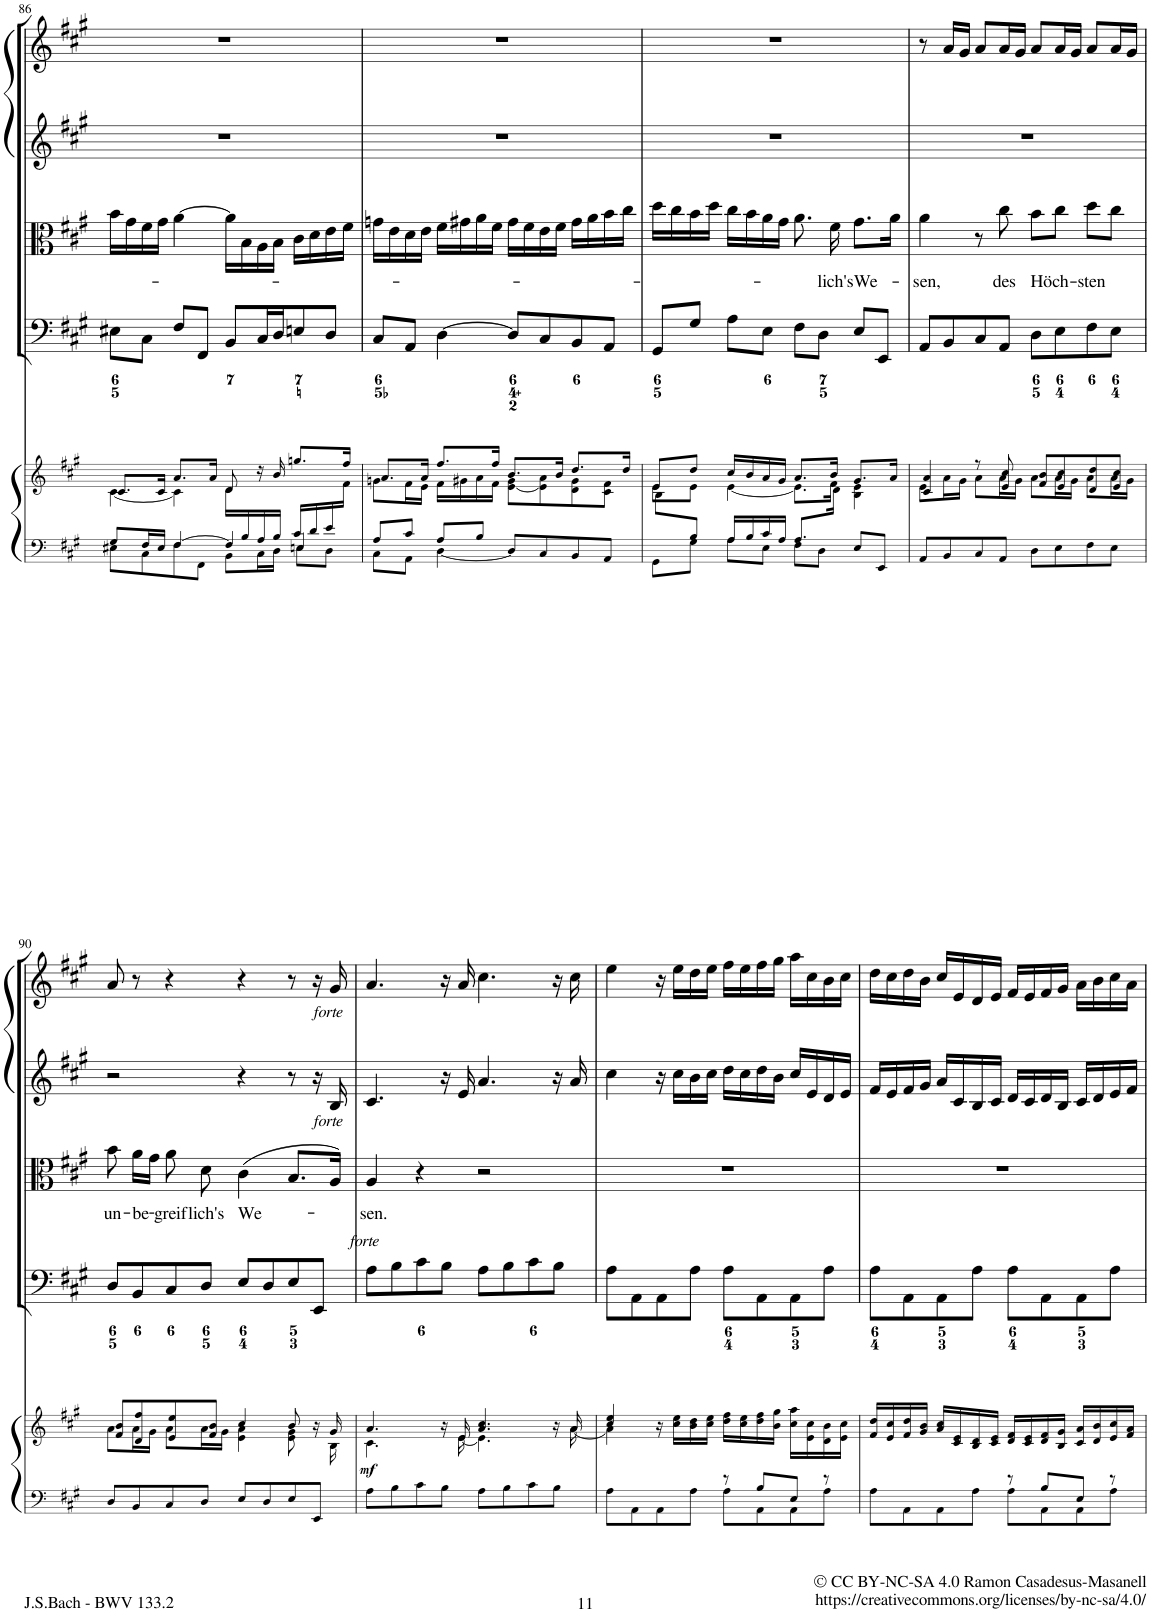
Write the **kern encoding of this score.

**kern	**kern	**dynam	**kern	**dynam	**kern	**text	**kern	**dynam	**kern	**dynam
*part5	*part5	*part5	*part4	*part4	*part3	*part3	*part2	*part2	*part1	*part1
*staff6	*staff5	*staff5/6	*staff4	*staff4	*staff3	*staff3	*staff2	*staff2	*staff1	*staff1
*I"Piano reduction	*	*	*I"Continuo	*	*I"Alto	*	*I"Oboe d'amore II	*	*I"Oboe d'amore I	*
*I'Pno	*	*	*	*	*	*	*I'Ob	*	*I'Ob	*
!!LO:PB:g=z
*clefF4	*clefG2	*	*clefF4	*	*clefC3	*	*clefG2	*	*clefG2	*
*k[f#c#g#]	*k[f#c#g#]	*	*k[f#c#g#]	*	*k[f#c#g#]	*	*k[f#c#g#]	*	*k[f#c#g#]	*
*M2/2	*M2/2	*	*M2/2	*	*M2/2	*	*M2/2	*	*M2/2	*
*met(c|)	*met(c|)	*	*met(c|)	*	*met(c|)	*	*met(c|)	*	*met(c|)	*
=86	=86	=86	=86	=86	=86	=86	=86	=86	=86	=86
*^	*^	*	*	*	*	*	*	*	*	*
*	*^	*	*	*	*	*	*	*	*	*	*	*
16ryy	8G#/L	8E#X\L	8.c#/L	[4c#\	.	8E#X\L	.	16b\LL	.	1r	.	1r	.
.	.	.	.	.	.	.	.	16g#\	.	.	.	.	.
.	16F#/L	8C#\	.	.	.	8C#\J	.	16f#\	.	.	.	.	.
.	16E#/JJ	.	16c#/Jk	.	.	.	.	16g#\JJ	.	.	.	.	.
.	[4F#/	8F#\	8.a/L	4c#\]	.	8F#/L	.	[4a\	.	.	.	.	.
.	.	8FF#\J	.	.	.	8FF#/J	.	.	.	.	.	.	.
.	.	.	16a/Jk	.	.	.	.	.	.	.	.	.	.
.	4F#/]	8BB\L	8d/	16d\LL	.	8BB/L	.	16a\LL]	.	.	.	.	.
16B/	.	.	.	4.ryy	.	.	.	16B\	.	.	.	.	.
16A/	.	16C#\L	16r	.	.	16C#/L	.	16A\	.	.	.	.	.
16B/JJ	.	16D\JJ	16b/	.	.	16D/J	.	16B\JJ	.	.	.	.	.
16c#/LL	4En/	8E\L	8.ggn/L	.	.	8En/	.	16c#\LL	.	.	.	.	.
16d/	.	.	.	.	.	.	.	16d\	.	.	.	.	.
16e/	.	8D\J	.	.	.	8D/J	.	16e\	.	.	.	.	.
16ryy	.	.	16ff#/Jk	16f#\JJ	.	.	.	16f#\JJ	.	.	.	.	.
*	*v	*v	*	*	*	*	*	*	*	*	*	*	*
=87	=87	=87	=87	=87	=87	=87	=87	=87	=87	=87	=87	=87
8A/L	8C#\L	8.a/L	8gn\L	.	8C#/L	.	16gn\LL	.	1r	.	1r	.
.	.	.	.	.	.	.	16e\	.	.	.	.	.
8c#/J	8AA\J	.	16f#\L	.	8AA/J	.	16d\	.	.	.	.	.
.	.	16a/Jk	16e\JJ	.	.	.	16e\JJ	.	.	.	.	.
8A/L	[4D\	8.ff#/L	16f#\LL	.	[4D\	.	16f#\LL	.	.	.	.	.
.	.	.	16g#X\	.	.	.	16g#X\	.	.	.	.	.
8B/J	.	.	16a\	.	.	.	16a\	.	.	.	.	.
.	.	16ff#/Jk	16f#\JJ	.	.	.	16f#\JJ	.	.	.	.	.
2ryy	8D/L]	8.b/L	[8e\ 8g#\L	.	8D/L]	.	16g#\LL	.	.	.	.	.
.	.	.	.	.	.	.	16f#\	.	.	.	.	.
.	8C#/	.	8e\] 8a\	.	8C#/	.	16e\	.	.	.	.	.
.	.	16b/Jk	.	.	.	.	16f#\JJ	.	.	.	.	.
.	8BB/	8.dd/L	8d\ 8g#\	.	8BB/	.	16g#\LL	.	.	.	.	.
.	.	.	.	.	.	.	16a\	.	.	.	.	.
.	8AA/J	.	8c#\ 8f#\J	.	8AA/J	.	16b\	.	.	.	.	.
.	.	16dd/Jk	.	.	.	.	16cc#\JJ	.	.	.	.	.
=88	=88	=88	=88	=88	=88	=88	=88	=88	=88	=88	=88	=88
*	*	*	*^	*	*	*	*	*	*	*	*	*
8ryy	8GG#\L	8e/L	8e\L	8B\L	.	8GG#/L	.	16dd\LL	.	1r	.	1r	.
.	.	.	.	.	.	.	.	16cc#\	.	.	.	.	.
8B/J	8G#\J	8dd/J	8e\J	16ryy	.	8G#/J	.	16b\	.	.	.	.	.
*	*	*	*v	*v	*	*	*	*	*	*	*	*	*
.	.	.	.	.	.	.	16dd\JJ	.	.	.	.	.
16A/LL	8A\L	16cc#/LL	[4e\	.	8A\L	.	16cc#\LL	.	.	.	.	.
16B/	.	16b/	.	.	.	.	16b\	.	.	.	.	.
16c#/	8E\J	16a/	.	.	8E\J	.	16a\	.	.	.	.	.
16A/JJ	.	16g#/JJ	.	.	.	.	16g#\JJ	.	.	.	.	.
8.A/L	8F#\L	8.a/L	8.e\L]	.	8F#\L	.	8.a\	.	.	.	.	.
.	8D\J	.	.	.	8D\J	.	.	.	.	.	.	.
*	*	*	*^	*	*	*	*	*	*	*	*	*
!	!	!	!	!	!	!	!	!	!LO:LY:b	!	!	!	!
16ryy	.	16b/Jk	16f#\Jk	16d\Jk	.	.	.	16f#\	-lich's	.	.	.	.
!	!	!	!	!	!	!	!	!	!LO:LY:b	!	!	!	!
4ryy	8E/L	8.g#/L	4B\ 4e\	4ryy	.	8E/L	.	8.g#\L	We-	.	.	.	.
.	8EE/J	.	.	.	.	8EE/J	.	.	.	.	.	.	.
.	.	16a/Jk	.	.	.	.	.	16a\Jk	.	.	.	.	.
*v	*v	*	*	*	*	*	*	*	*	*	*	*	*
*	*	*v	*v	*	*	*	*	*	*	*	*	*
=89	=89	=89	=89	=89	=89	=89	=89	=89	=89	=89	=89
!	!	!	!	!	!	!	!LO:LY:b	!	!	!	!
8AA/L	4c#/ 4a/	8e\L	.	8AA/L	.	4a\	-sen,	1r	.	8r	.
8BB/	.	16a\L	.	8BB/	.	.	.	.	.	16a/LL	.
.	.	16g#\JJ	.	.	.	.	.	.	.	16g#/JJ	.
8C#/	8r	8a\L	.	8C#/	.	8r	.	.	.	8a/L	.
!	!	!	!	!	!	!	!LO:LY:b	!	!	!	!
8AA/J	8e/ 8cc#/	16a\L	.	8AA/J	.	8cc#\	des	.	.	16a/L	.
.	.	16g#\JJ	.	.	.	.	.	.	.	16g#/JJ	.
!	!	!	!	!	!	!	!LO:LY:b	!	!	!	!
8D\L	8f#/ 8b/L	8a\L	.	8D\L	.	8b\L	Höch-	.	.	8a/L	.
8E\	8e/ 8cc#/	16a\L	.	8E\	.	8cc#\J	.	.	.	16a/L	.
.	.	16g#\JJ	.	.	.	.	.	.	.	16g#/JJ	.
!	!	!	!	!	!	!	!LO:LY:b	!	!	!	!
8F#\	8d/ 8dd/	8a\L	.	8F#\	.	8dd\L	-sten	.	.	8a/L	.
8E\J	8e/ 8cc#/J	16a\L	.	8E\J	.	8cc#\J	.	.	.	16a/L	.
.	.	16g#\JJ	.	.	.	.	.	.	.	16g#/JJ	.
!!LO:LB:g=z
=90	=90	=90	=90	=90	=90	=90	=90	=90	=90	=90	=90
!	!	!	!	!	!	!	!LO:LY:b	!	!	!	!
8D/L	8f#/ 8b/L	8a\L	.	8D/L	.	8b\	un-	2r	.	8a/	.
!	!	!	!	!	!	!	!LO:LY:b	!	!	!	!
8BB/	8d/ 8ff#/	16a\L	.	8BB/	.	16a\LL	-be-	.	.	8r	.
.	.	16g#\JJ	.	.	.	16g#\JJ	.	.	.	.	.
!	!	!	!	!	!	!	!LO:LY:b	!	!	!	!
8C#/	8e/ 8ee/	8a\L	.	8C#/	.	8a\	-greif-	.	.	4r	.
!	!	!	!	!	!	!	!LO:LY:b	!	!	!	!
8D/J	8f#/ 8b/J	16a\L	.	8D/J	.	8d\	-lich's	.	.	.	.
.	.	16g#\JJ	.	.	.	.	.	.	.	.	.
!	!	!	!	!	!	!	!LO:LY:b	!	!	!	!
8E/L	4cc#/	4e\ 4a\	.	8E/L	.	(4c#\	We-	4r	.	4r	.
8D/	.	.	.	8D/	.	.	.	.	.	.	.
8E/	8b/	8e\ 8g#\	.	8E/	.	8.B/L	.	8r	.	8r	.
8EE/J	16r	16ryy	.	8EE/J	.	.	.	16r	.	16r	.
!	!	!	!	!	!	!	!	!	!LO:DY:b	!	!LO:DY:b
.	16g#/	16B\	.	.	.	16A/Jk)	.	16B/	other-dynamics	16g#/	other-dynamics
=91	=91	=91	=91	=91	=91	=91	=91	=91	=91	=91	=91
!	!	!	!LO:DY:b	!	!LO:DY:a	!	!LO:LY:b	!	!	!	!
8A\L	4.a/	4.c#\	mf	8A\L	other-dynamics	4A/	-sen.	4.c#/	.	4.a/	.
8B\	.	.	.	8B\	.	.	.	.	.	.	.
8c#\	.	.	.	8c#\	.	4r	.	.	.	.	.
8B\J	16r	16ryy	.	8B\J	.	.	.	16r	.	16r	.
.	16e/	[16e\	.	.	.	.	.	16e/	.	16a/	.
8A\L	4.a/ 4.cc#/	4.e\]	.	8A\L	.	2r	.	4.a/	.	4.cc#\	.
8B\	.	.	.	8B\	.	.	.	.	.	.	.
8c#\	.	.	.	8c#\	.	.	.	.	.	.	.
8B\J	16r	16ryy	.	8B\J	.	.	.	16r	.	16r	.
.	16a/	[16a\	.	.	.	.	.	16a/	.	16cc#\	.
=92	=92	=92	=92	=92	=92	=92	=92	=92	=92	=92	=92
*^	*	*	*	*	*	*	*	*	*	*	*
2ryy	8A\L	4cc#/ 4ee/	4a\]	.	8A\L	.	1r	.	4cc#\	.	4ee\	.
.	8AA\	.	.	.	8AA\	.	.	.	.	.	.	.
.	8AA\	16r	4ryy	.	8AA\	.	.	.	16r	.	16r	.
.	.	16cc#\ 16ee\LL	.	.	.	.	.	.	16cc#\LL	.	16ee\LL	.
.	8A\J	16b\ 16dd\	.	.	8A\J	.	.	.	16b\	.	16dd\	.
.	.	16cc#\ 16ee\JJ	.	.	.	.	.	.	16cc#\JJ	.	16ee\JJ	.
8r	8A\L	16dd\ 16ff#\LL	2ryy	.	8A\L	.	.	.	16dd\LL	.	16ff#\LL	.
.	.	16cc#\ 16ee\	.	.	.	.	.	.	16cc#\	.	16ee\	.
8B/L	8AA\	16dd\ 16ff#\	.	.	8AA\	.	.	.	16dd\	.	16ff#\	.
.	.	16b\ 16gg#\JJ	.	.	.	.	.	.	16b\JJ	.	16gg#\JJ	.
8E/J	8AA\	16cc#\ 16aa\LL	.	.	8AA\	.	.	.	16cc#/LL	.	16aa\LL	.
.	.	16e\ 16cc#\	.	.	.	.	.	.	16e/	.	16cc#\	.
8r	8A\J	16d\ 16b\	.	.	8A\J	.	.	.	16d/	.	16b\	.
.	.	16e\ 16cc#\JJ	.	.	.	.	.	.	16e/JJ	.	16cc#\JJ	.
*	*	*v	*v	*	*	*	*	*	*	*	*	*
=93	=93	=93	=93	=93	=93	=93	=93	=93	=93	=93	=93
2ryy	8A\L	16f#/ 16dd/LL	.	8A\L	.	1r	.	16f#/LL	.	16dd\LL	.
.	.	16e/ 16cc#/	.	.	.	.	.	16e/	.	16cc#\	.
.	8AA\	16f#/ 16dd/	.	8AA\	.	.	.	16f#/	.	16dd\	.
.	.	16g#/ 16b/JJ	.	.	.	.	.	16g#/JJ	.	16b\JJ	.
.	8AA\	16a/ 16cc#/LL	.	8AA\	.	.	.	16a/LL	.	16cc#/LL	.
.	.	16c#/ 16e/	.	.	.	.	.	16c#/	.	16e/	.
.	8A\J	16B/ 16d/	.	8A\J	.	.	.	16B/	.	16d/	.
.	.	16c#/ 16e/JJ	.	.	.	.	.	16c#/JJ	.	16e/JJ	.
8r	8A\L	16d/ 16f#/LL	.	8A\L	.	.	.	16d/LL	.	16f#/LL	.
.	.	16c#/ 16e/	.	.	.	.	.	16c#/	.	16e/	.
8B/L	8AA\	16d/ 16f#/	.	8AA\	.	.	.	16d/	.	16f#/	.
.	.	16B/ 16g#/JJ	.	.	.	.	.	16B/JJ	.	16g#/JJ	.
8E/J	8AA\	16c#/ 16a/LL	.	8AA\	.	.	.	16c#/LL	.	16a\LL	.
.	.	16d/ 16b/	.	.	.	.	.	16d/	.	16b\	.
8r	8A\J	16e/ 16cc#/	.	8A\J	.	.	.	16e/	.	16cc#\	.
.	.	16f#/ 16a/JJ	.	.	.	.	.	16f#/JJ	.	16a\JJ	.
*v	*v	*	*	*	*	*	*	*	*	*	*
=	=	=	=	=	=	=	=	=	=	=
*-	*-	*-	*-	*-	*-	*-	*-	*-	*-	*-
